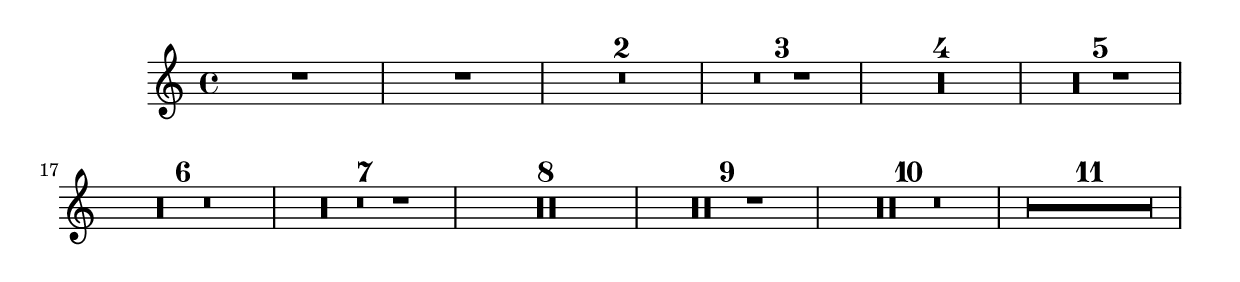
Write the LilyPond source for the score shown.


\version "1.9.4"

\header{
texidoc="
If @code{Score.skipBars} is set,
the signs for four, two, and one measure rest are combined to
produce the graphical representation of rests for up to 10 bars.
The number of bars will be written above the sign.
"
}

thenotes = \notes \relative cis' {
\property Score. skipBars = ##t
\time 4/4
R1 |
R1*1 |
R1*2 |
R1*3 |
R1*4 |
R1*5 |
R1*6 |
R1*7 |
R1*8 |
R1*9 |
R1*10 |
R1*11 | 
}

\score { << \context Staff \thenotes

	>>
}

